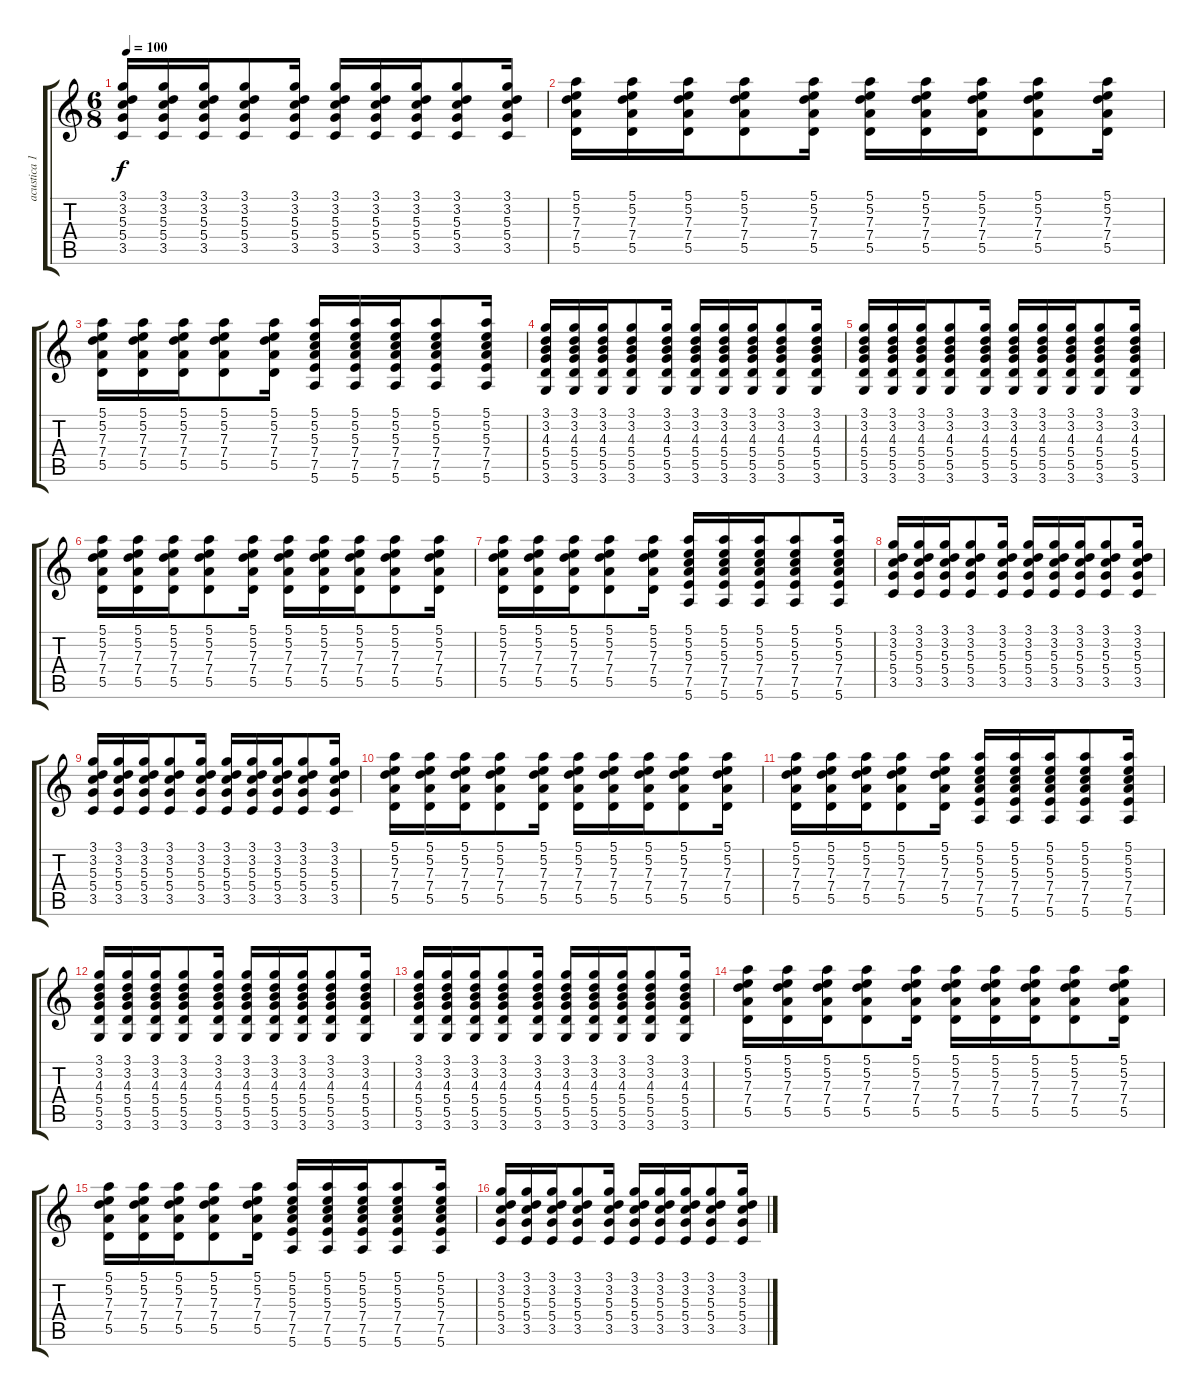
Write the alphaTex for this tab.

\track ("acustica 1" "acustica 1") {instrument acousticguitarnylon}
\staff {score tabs}
\tuning (E4 B3 G3 D3 A2 E2) {hide}
\ts (6 8)
\tempo 100
\clef g2
\ks c
(3.1 3.2 5.3 5.4 3.5).16{dy f} (3.1 3.2 5.3 5.4 3.5).16 (3.1 3.2 5.3 5.4 3.5).16 (3.1 3.2 5.3 5.4 3.5).8 (3.1 3.2 5.3 5.4 3.5).16 (3.1 3.2 5.3 5.4 3.5).16 (3.1 3.2 5.3 5.4 3.5).16 (3.1 3.2 5.3 5.4 3.5).16 (3.1 3.2 5.3 5.4 3.5).8 (3.1 3.2 5.3 5.4 3.5).16 |
(5.1 5.2 7.3 7.4 5.5).16 (5.1 5.2 7.3 7.4 5.5).16 (5.1 5.2 7.3 7.4 5.5).16 (5.1 5.2 7.3 7.4 5.5).8 (5.1 5.2 7.3 7.4 5.5).16 (5.1 5.2 7.3 7.4 5.5).16 (5.1 5.2 7.3 7.4 5.5).16 (5.1 5.2 7.3 7.4 5.5).16 (5.1 5.2 7.3 7.4 5.5).8 (5.1 5.2 7.3 7.4 5.5).16 |
(5.1 5.2 7.3 7.4 5.5).16 (5.1 5.2 7.3 7.4 5.5).16 (5.1 5.2 7.3 7.4 5.5).16 (5.1 5.2 7.3 7.4 5.5).8 (5.1 5.2 7.3 7.4 5.5).16 (5.1 5.2 5.3 7.4 7.5 5.6).16 (5.1 5.2 5.3 7.4 7.5 5.6).16 (5.1 5.2 5.3 7.4 7.5 5.6).16 (5.1 5.2 5.3 7.4 7.5 5.6).8 (5.1 5.2 5.3 7.4 7.5 5.6).16 |
(3.1 3.2 4.3 5.4 5.5 3.6).16 (3.1 3.2 4.3 5.4 5.5 3.6).16 (3.1 3.2 4.3 5.4 5.5 3.6).16 (3.1 3.2 4.3 5.4 5.5 3.6).8 (3.1 3.2 4.3 5.4 5.5 3.6).16 (3.1 3.2 4.3 5.4 5.5 3.6).16 (3.1 3.2 4.3 5.4 5.5 3.6).16 (3.1 3.2 4.3 5.4 5.5 3.6).16 (3.1 3.2 4.3 5.4 5.5 3.6).8 (3.1 3.2 4.3 5.4 5.5 3.6).16 |
(3.1 3.2 4.3 5.4 5.5 3.6).16 (3.1 3.2 4.3 5.4 5.5 3.6).16 (3.1 3.2 4.3 5.4 5.5 3.6).16 (3.1 3.2 4.3 5.4 5.5 3.6).8 (3.1 3.2 4.3 5.4 5.5 3.6).16 (3.1 3.2 4.3 5.4 5.5 3.6).16 (3.1 3.2 4.3 5.4 5.5 3.6).16 (3.1 3.2 4.3 5.4 5.5 3.6).16 (3.1 3.2 4.3 5.4 5.5 3.6).8 (3.1 3.2 4.3 5.4 5.5 3.6).16 |
(5.1 5.2 7.3 7.4 5.5).16 (5.1 5.2 7.3 7.4 5.5).16 (5.1 5.2 7.3 7.4 5.5).16 (5.1 5.2 7.3 7.4 5.5).8 (5.1 5.2 7.3 7.4 5.5).16 (5.1 5.2 7.3 7.4 5.5).16 (5.1 5.2 7.3 7.4 5.5).16 (5.1 5.2 7.3 7.4 5.5).16 (5.1 5.2 7.3 7.4 5.5).8 (5.1 5.2 7.3 7.4 5.5).16 |
(5.1 5.2 7.3 7.4 5.5).16 (5.1 5.2 7.3 7.4 5.5).16 (5.1 5.2 7.3 7.4 5.5).16 (5.1 5.2 7.3 7.4 5.5).8 (5.1 5.2 7.3 7.4 5.5).16 (5.1 5.2 5.3 7.4 7.5 5.6).16 (5.1 5.2 5.3 7.4 7.5 5.6).16 (5.1 5.2 5.3 7.4 7.5 5.6).16 (5.1 5.2 5.3 7.4 7.5 5.6).8 (5.1 5.2 5.3 7.4 7.5 5.6).16 |
(3.1 3.2 5.3 5.4 3.5).16 (3.1 3.2 5.3 5.4 3.5).16 (3.1 3.2 5.3 5.4 3.5).16 (3.1 3.2 5.3 5.4 3.5).8 (3.1 3.2 5.3 5.4 3.5).16 (3.1 3.2 5.3 5.4 3.5).16 (3.1 3.2 5.3 5.4 3.5).16 (3.1 3.2 5.3 5.4 3.5).16 (3.1 3.2 5.3 5.4 3.5).8 (3.1 3.2 5.3 5.4 3.5).16 |
(3.1 3.2 5.3 5.4 3.5).16 (3.1 3.2 5.3 5.4 3.5).16 (3.1 3.2 5.3 5.4 3.5).16 (3.1 3.2 5.3 5.4 3.5).8 (3.1 3.2 5.3 5.4 3.5).16 (3.1 3.2 5.3 5.4 3.5).16 (3.1 3.2 5.3 5.4 3.5).16 (3.1 3.2 5.3 5.4 3.5).16 (3.1 3.2 5.3 5.4 3.5).8 (3.1 3.2 5.3 5.4 3.5).16 |
(5.1 5.2 7.3 7.4 5.5).16 (5.1 5.2 7.3 7.4 5.5).16 (5.1 5.2 7.3 7.4 5.5).16 (5.1 5.2 7.3 7.4 5.5).8 (5.1 5.2 7.3 7.4 5.5).16 (5.1 5.2 7.3 7.4 5.5).16 (5.1 5.2 7.3 7.4 5.5).16 (5.1 5.2 7.3 7.4 5.5).16 (5.1 5.2 7.3 7.4 5.5).8 (5.1 5.2 7.3 7.4 5.5).16 |
(5.1 5.2 7.3 7.4 5.5).16 (5.1 5.2 7.3 7.4 5.5).16 (5.1 5.2 7.3 7.4 5.5).16 (5.1 5.2 7.3 7.4 5.5).8 (5.1 5.2 7.3 7.4 5.5).16 (5.1 5.2 5.3 7.4 7.5 5.6).16 (5.1 5.2 5.3 7.4 7.5 5.6).16 (5.1 5.2 5.3 7.4 7.5 5.6).16 (5.1 5.2 5.3 7.4 7.5 5.6).8 (5.1 5.2 5.3 7.4 7.5 5.6).16 |
(3.1 3.2 4.3 5.4 5.5 3.6).16 (3.1 3.2 4.3 5.4 5.5 3.6).16 (3.1 3.2 4.3 5.4 5.5 3.6).16 (3.1 3.2 4.3 5.4 5.5 3.6).8 (3.1 3.2 4.3 5.4 5.5 3.6).16 (3.1 3.2 4.3 5.4 5.5 3.6).16 (3.1 3.2 4.3 5.4 5.5 3.6).16 (3.1 3.2 4.3 5.4 5.5 3.6).16 (3.1 3.2 4.3 5.4 5.5 3.6).8 (3.1 3.2 4.3 5.4 5.5 3.6).16 |
(3.1 3.2 4.3 5.4 5.5 3.6).16 (3.1 3.2 4.3 5.4 5.5 3.6).16 (3.1 3.2 4.3 5.4 5.5 3.6).16 (3.1 3.2 4.3 5.4 5.5 3.6).8 (3.1 3.2 4.3 5.4 5.5 3.6).16 (3.1 3.2 4.3 5.4 5.5 3.6).16 (3.1 3.2 4.3 5.4 5.5 3.6).16 (3.1 3.2 4.3 5.4 5.5 3.6).16 (3.1 3.2 4.3 5.4 5.5 3.6).8 (3.1 3.2 4.3 5.4 5.5 3.6).16 |
(5.1 5.2 7.3 7.4 5.5).16 (5.1 5.2 7.3 7.4 5.5).16 (5.1 5.2 7.3 7.4 5.5).16 (5.1 5.2 7.3 7.4 5.5).8 (5.1 5.2 7.3 7.4 5.5).16 (5.1 5.2 7.3 7.4 5.5).16 (5.1 5.2 7.3 7.4 5.5).16 (5.1 5.2 7.3 7.4 5.5).16 (5.1 5.2 7.3 7.4 5.5).8 (5.1 5.2 7.3 7.4 5.5).16 |
(5.1 5.2 7.3 7.4 5.5).16 (5.1 5.2 7.3 7.4 5.5).16 (5.1 5.2 7.3 7.4 5.5).16 (5.1 5.2 7.3 7.4 5.5).8 (5.1 5.2 7.3 7.4 5.5).16 (5.1 5.2 5.3 7.4 7.5 5.6).16 (5.1 5.2 5.3 7.4 7.5 5.6).16 (5.1 5.2 5.3 7.4 7.5 5.6).16 (5.1 5.2 5.3 7.4 7.5 5.6).8 (5.1 5.2 5.3 7.4 7.5 5.6).16 |
(3.1 3.2 5.3 5.4 3.5).16 (3.1 3.2 5.3 5.4 3.5).16 (3.1 3.2 5.3 5.4 3.5).16 (3.1 3.2 5.3 5.4 3.5).8 (3.1 3.2 5.3 5.4 3.5).16 (3.1 3.2 5.3 5.4 3.5).16 (3.1 3.2 5.3 5.4 3.5).16 (3.1 3.2 5.3 5.4 3.5).16 (3.1 3.2 5.3 5.4 3.5).8 (3.1 3.2 5.3 5.4 3.5).16
